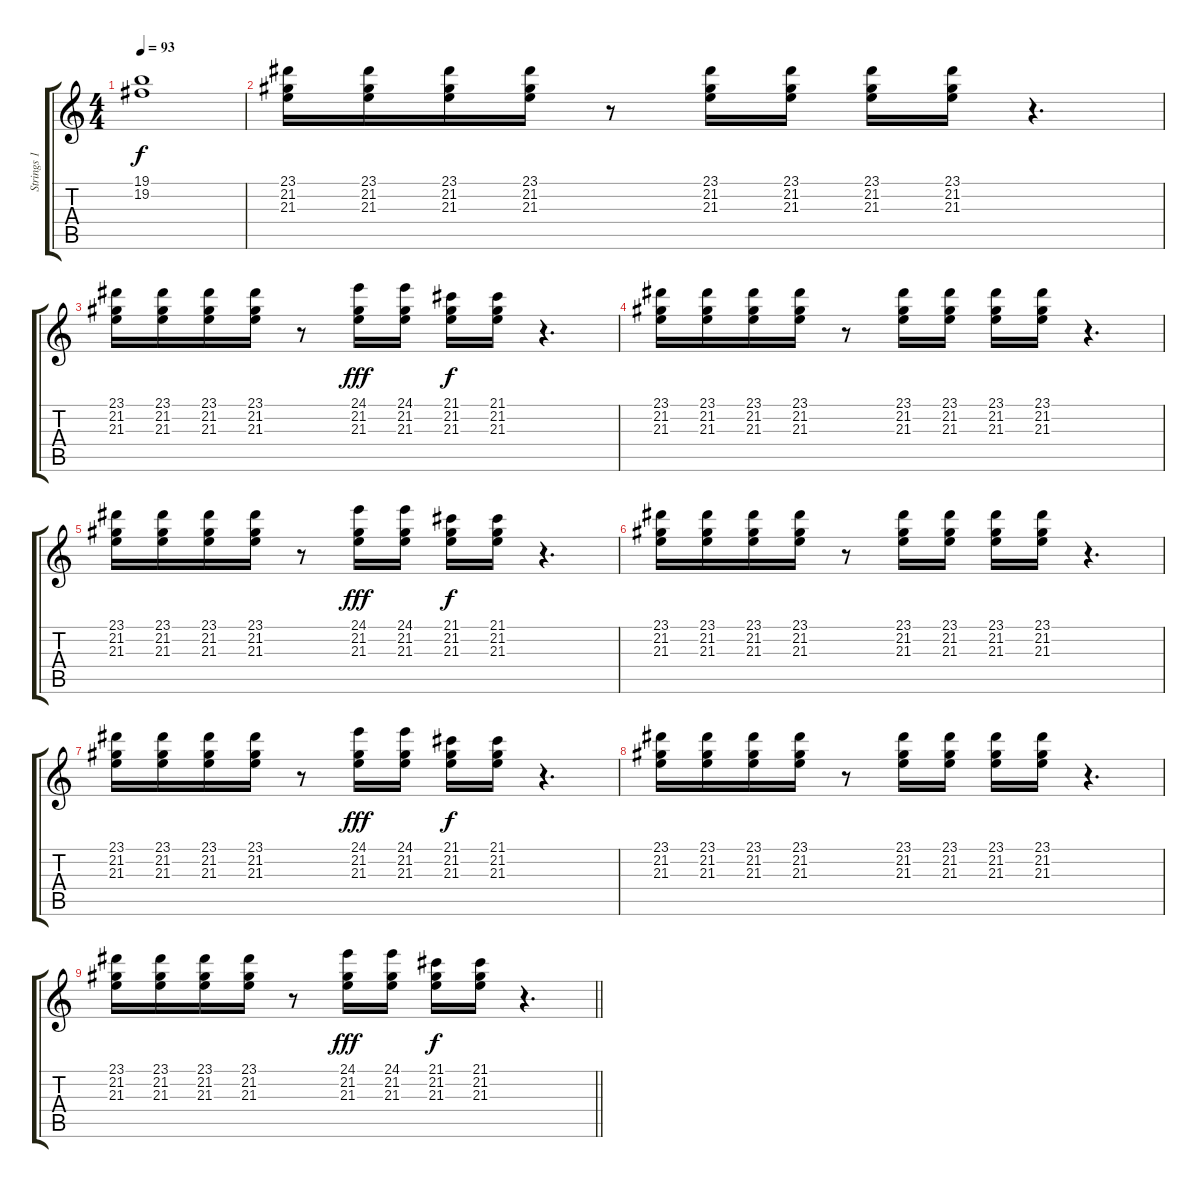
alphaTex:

\track ("Strings 1" "Strings 1") {instrument stringensemble1}
\staff {score tabs}
\tuning (E4 B3 G3 D3 A2 E2) {hide}
\ts (4 4)
\tempo 93
\clef g2
\ks c
(19.1 19.2).1{dy f} |
(23.1 21.2 21.3).16{volume 11} (23.1 21.2 21.3).16 (23.1 21.2 21.3).16 (23.1 21.2 21.3).16 r.8 (23.1 21.2 21.3).16 (23.1 21.2 21.3).16 (23.1 21.2 21.3).16 (23.1 21.2 21.3).16 r.4{d} |
(23.1 21.2 21.3).16 (23.1 21.2 21.3).16 (23.1 21.2 21.3).16 (23.1 21.2 21.3).16 r.8 (24.1 21.2 21.3).16{dy fff} (24.1 21.2 21.3).16 (21.1 21.2 21.3).16{dy f} (21.1 21.2 21.3).16 r.4{d} |
(23.1 21.2 21.3).16 (23.1 21.2 21.3).16 (23.1 21.2 21.3).16 (23.1 21.2 21.3).16 r.8 (23.1 21.2 21.3).16 (23.1 21.2 21.3).16 (23.1 21.2 21.3).16 (23.1 21.2 21.3).16 r.4{d} |
(23.1 21.2 21.3).16 (23.1 21.2 21.3).16 (23.1 21.2 21.3).16 (23.1 21.2 21.3).16 r.8 (24.1 21.2 21.3).16{dy fff} (24.1 21.2 21.3).16 (21.1 21.2 21.3).16{dy f} (21.1 21.2 21.3).16 r.4{d} |
(23.1 21.2 21.3).16 (23.1 21.2 21.3).16 (23.1 21.2 21.3).16 (23.1 21.2 21.3).16 r.8 (23.1 21.2 21.3).16 (23.1 21.2 21.3).16 (23.1 21.2 21.3).16 (23.1 21.2 21.3).16 r.4{d} |
(23.1 21.2 21.3).16 (23.1 21.2 21.3).16 (23.1 21.2 21.3).16 (23.1 21.2 21.3).16 r.8 (24.1 21.2 21.3).16{dy fff} (24.1 21.2 21.3).16 (21.1 21.2 21.3).16{dy f} (21.1 21.2 21.3).16 r.4{d} |
(23.1 21.2 21.3).16 (23.1 21.2 21.3).16 (23.1 21.2 21.3).16 (23.1 21.2 21.3).16 r.8 (23.1 21.2 21.3).16 (23.1 21.2 21.3).16 (23.1 21.2 21.3).16 (23.1 21.2 21.3).16 r.4{d} |
\barLineRight lightlight
(23.1 21.2 21.3).16 (23.1 21.2 21.3).16 (23.1 21.2 21.3).16 (23.1 21.2 21.3).16 r.8 (24.1 21.2 21.3).16{dy fff} (24.1 21.2 21.3).16 (21.1 21.2 21.3).16{dy f} (21.1 21.2 21.3).16 r.4{d}
